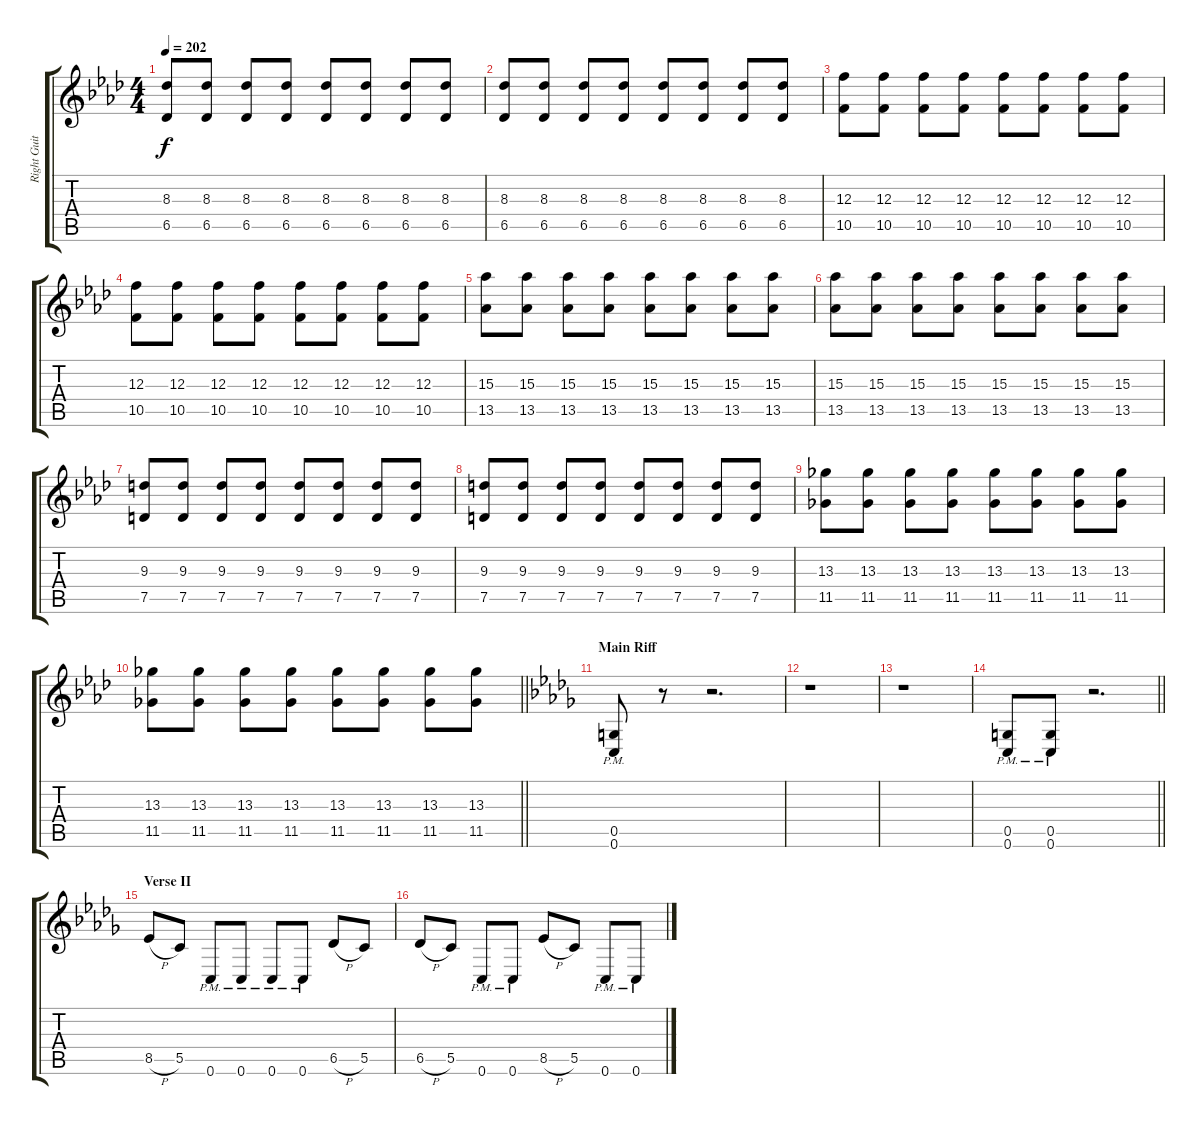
\track ("Right Guitar" "Right Guit") {instrument distortionguitar}
\staff {score tabs}
\tuning (D4 A3 F3 C3 G2 C2) {hide}
\ts (4 4)
\tempo 202
\clef g2
\ks ab
(8.3 6.5).8{dy f} (8.3 6.5).8 (8.3 6.5).8 (8.3 6.5).8 (8.3 6.5).8 (8.3 6.5).8 (8.3 6.5).8 (8.3 6.5).8 |
(8.3 6.5).8 (8.3 6.5).8 (8.3 6.5).8 (8.3 6.5).8 (8.3 6.5).8 (8.3 6.5).8 (8.3 6.5).8 (8.3 6.5).8 |
(12.3 10.5).8 (12.3 10.5).8 (12.3 10.5).8 (12.3 10.5).8 (12.3 10.5).8 (12.3 10.5).8 (12.3 10.5).8 (12.3 10.5).8 |
(12.3 10.5).8 (12.3 10.5).8 (12.3 10.5).8 (12.3 10.5).8 (12.3 10.5).8 (12.3 10.5).8 (12.3 10.5).8 (12.3 10.5).8 |
(15.3 13.5).8 (15.3 13.5).8 (15.3 13.5).8 (15.3 13.5).8 (15.3 13.5).8 (15.3 13.5).8 (15.3 13.5).8 (15.3 13.5).8 |
(15.3 13.5).8 (15.3 13.5).8 (15.3 13.5).8 (15.3 13.5).8 (15.3 13.5).8 (15.3 13.5).8 (15.3 13.5).8 (15.3 13.5).8 |
(9.3 7.5).8 (9.3 7.5).8 (9.3 7.5).8 (9.3 7.5).8 (9.3 7.5).8 (9.3 7.5).8 (9.3 7.5).8 (9.3 7.5).8 |
(9.3 7.5).8 (9.3 7.5).8 (9.3 7.5).8 (9.3 7.5).8 (9.3 7.5).8 (9.3 7.5).8 (9.3 7.5).8 (9.3 7.5).8 |
(13.3 11.5).8 (13.3 11.5).8 (13.3 11.5).8 (13.3 11.5).8 (13.3 11.5).8 (13.3 11.5).8 (13.3 11.5).8 (13.3 11.5).8 |
\barLineRight lightlight
(13.3 11.5).8 (13.3 11.5).8 (13.3 11.5).8 (13.3 11.5).8 (13.3 11.5).8 (13.3 11.5).8 (13.3 11.5).8 (13.3 11.5).8 |
\section ("" "Main Riff")
\ks db
(0.5{pm} 0.6{pm}).8 r.8 r.2{d} |
r.1 |
r.1 |
\barLineRight lightlight
(0.5{pm} 0.6{pm}).8 (0.5{pm} 0.6{pm}).8 r.2{d} |
\section ("" "Verse II")
8.5{h}.8 5.5.8 0.6{pm}.8 0.6{pm}.8 0.6{pm}.8 0.6{pm}.8 6.5{h}.8 5.5.8 |
6.5{h}.8 5.5.8 0.6{pm}.8 0.6{pm}.8 8.5{h}.8 5.5.8 0.6{pm}.8 0.6{pm}.8
